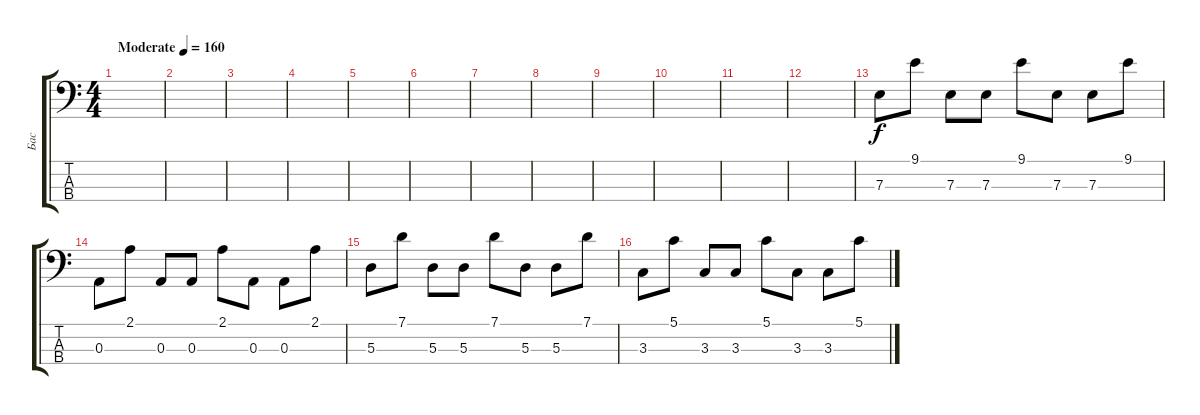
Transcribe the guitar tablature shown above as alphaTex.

\track ("Бас" "Бас") {instrument synthbass1}
\staff {score tabs}
\tuning (G2 D2 A1 E1) {hide}
\ts (4 4)
\tempo (160 "Moderate")
\clef f4
\ks c
|
|
|
|
|
|
|
|
|
|
|
|
7.3.8 9.1.8 7.3.8 7.3.8 9.1.8 7.3.8 7.3.8 9.1.8 |
0.3.8 2.1.8 0.3.8 0.3.8 2.1.8 0.3.8 0.3.8 2.1.8 |
5.3.8 7.1.8 5.3.8 5.3.8 7.1.8 5.3.8 5.3.8 7.1.8 |
3.3.8 5.1.8 3.3.8 3.3.8 5.1.8 3.3.8 3.3.8 5.1.8
